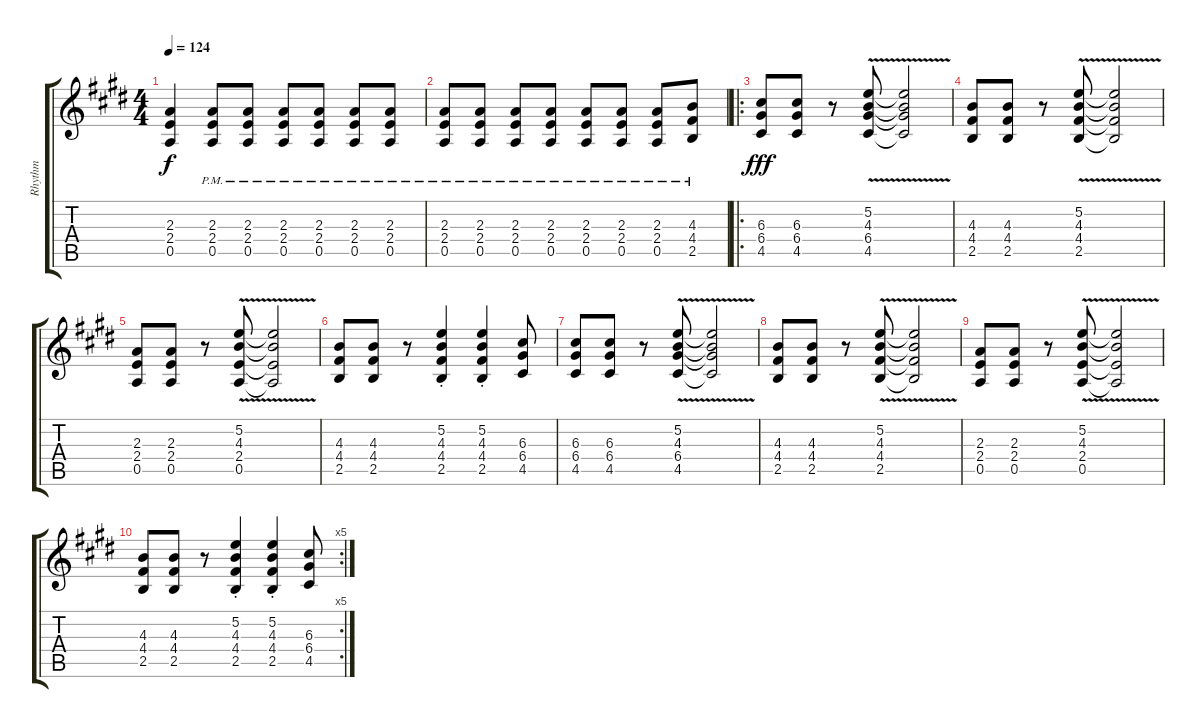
\track ("Rhythm" "Rhythm") {instrument distortionguitar}
\staff {score tabs}
\tuning (E4 B3 G3 D3 A2 E2) {hide}
\ts (4 4)
\tempo 124
\clef g2
\ks c#minor
(2.3 2.4 0.5).4{dy f} (2.3{pm} 2.4{pm} 0.5{pm}).8 (2.3{pm} 2.4{pm} 0.5{pm}).8 (2.3{pm} 2.4{pm} 0.5{pm}).8 (2.3{pm} 2.4{pm} 0.5{pm}).8 (2.3{pm} 2.4{pm} 0.5{pm}).8 (2.3{pm} 2.4{pm} 0.5{pm}).8 |
(2.3{pm} 2.4{pm} 0.5{pm}).8 (2.3{pm} 2.4{pm} 0.5{pm}).8 (2.3{pm} 2.4{pm} 0.5{pm}).8 (2.3{pm} 2.4{pm} 0.5{pm}).8 (2.3{pm} 2.4{pm} 0.5{pm}).8 (2.3{pm} 2.4{pm} 0.5{pm}).8 (2.3{pm} 2.4{pm} 0.5{pm}).8 (4.3{pm} 4.4{pm} 2.5{pm}).8 |
\ro
\ks e
(6.3 6.4 4.5).8{dy fff} (6.3 6.4 4.5).8 r.8 (5.2{v} 4.3{v} 6.4{v} 4.5{v}).8 (5.2{v t} 4.3{v t} 6.4{v t} 4.5{v t}).2 |
\ks c#minor
(4.3 4.4 2.5).8 (4.3 4.4 2.5).8 r.8 (5.2{v} 4.3{v} 4.4{v} 2.5{v}).8 (5.2{v t} 4.3{v t} 4.4{v t} 2.5{v t}).2 |
(2.3 2.4 0.5).8 (2.3 2.4 0.5).8 r.8 (5.2{v} 4.3{v} 2.4{v} 0.5{v}).8 (5.2{v t} 4.3{v t} 2.4{v t} 0.5{v t}).2 |
(4.3 4.4 2.5).8 (4.3 4.4 2.5).8 r.8 (5.2{st} 4.3{st} 4.4{st} 2.5{st}).4 (5.2{st} 4.3{st} 4.4{st} 2.5{st}).4 (6.3 6.4 4.5).8 |
\ks e
(6.3 6.4 4.5).8 (6.3 6.4 4.5).8 r.8 (5.2{v} 4.3{v} 6.4{v} 4.5{v}).8 (5.2{v t} 4.3{v t} 6.4{v t} 4.5{v t}).2 |
\ks c#minor
(4.3 4.4 2.5).8 (4.3 4.4 2.5).8 r.8 (5.2{v} 4.3{v} 4.4{v} 2.5{v}).8 (5.2{v t} 4.3{v t} 4.4{v t} 2.5{v t}).2 |
(2.3 2.4 0.5).8 (2.3 2.4 0.5).8 r.8 (5.2{v} 4.3{v} 2.4{v} 0.5{v}).8 (5.2{v t} 4.3{v t} 2.4{v t} 0.5{v t}).2 |
\rc 5
(4.3 4.4 2.5).8 (4.3 4.4 2.5).8 r.8 (5.2{st} 4.3{st} 4.4{st} 2.5{st}).4 (5.2{st} 4.3{st} 4.4{st} 2.5{st}).4 (6.3 6.4 4.5).8
